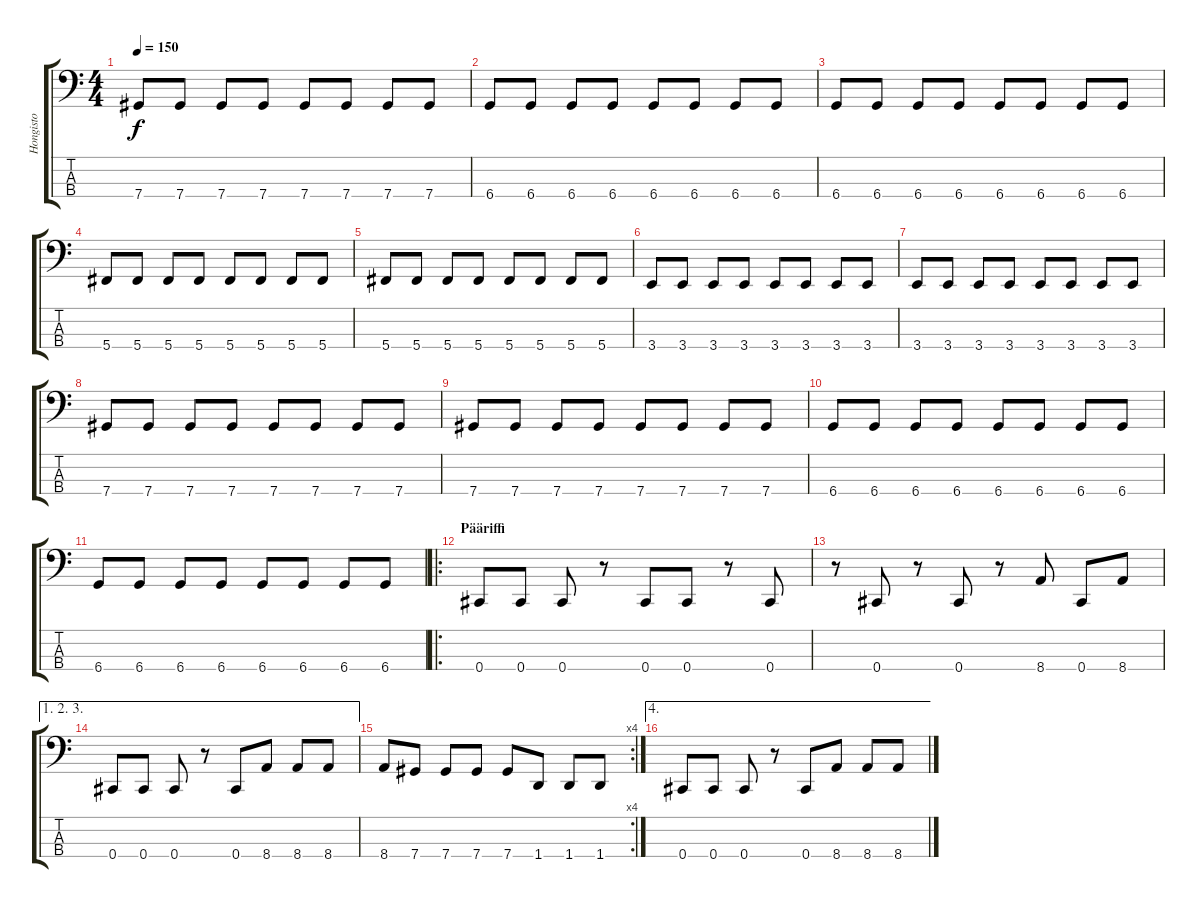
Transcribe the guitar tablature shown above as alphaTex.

\track ("Hongisto" "Hongisto") {instrument electricbassfinger}
\staff {score tabs}
\tuning (Gb2 Db2 Ab1 Db1) {hide}
\ts (4 4)
\tempo 150
\clef f4
\ks c
7.4.8{dy f} 7.4.8 7.4.8 7.4.8 7.4.8 7.4.8 7.4.8 7.4.8 |
6.4.8 6.4.8 6.4.8 6.4.8 6.4.8 6.4.8 6.4.8 6.4.8 |
6.4.8 6.4.8 6.4.8 6.4.8 6.4.8 6.4.8 6.4.8 6.4.8 |
5.4.8 5.4.8 5.4.8 5.4.8 5.4.8 5.4.8 5.4.8 5.4.8 |
5.4.8 5.4.8 5.4.8 5.4.8 5.4.8 5.4.8 5.4.8 5.4.8 |
3.4.8 3.4.8 3.4.8 3.4.8 3.4.8 3.4.8 3.4.8 3.4.8 |
3.4.8 3.4.8 3.4.8 3.4.8 3.4.8 3.4.8 3.4.8 3.4.8 |
7.4.8 7.4.8 7.4.8 7.4.8 7.4.8 7.4.8 7.4.8 7.4.8 |
7.4.8 7.4.8 7.4.8 7.4.8 7.4.8 7.4.8 7.4.8 7.4.8 |
6.4.8 6.4.8 6.4.8 6.4.8 6.4.8 6.4.8 6.4.8 6.4.8 |
6.4.8 6.4.8 6.4.8 6.4.8 6.4.8 6.4.8 6.4.8 6.4.8 |
\ro
\section ("" "Pääriffi")
0.4.8 0.4.8 0.4.8 r.8 0.4.8 0.4.8 r.8 0.4.8 |
r.8 0.4.8 r.8 0.4.8 r.8 8.4.8 0.4.8 8.4.8 |
\ae (1 2 3)
0.4.8 0.4.8 0.4.8 r.8 0.4.8 8.4.8 8.4.8 8.4.8 |
\rc 4
8.4.8 7.4.8 7.4.8 7.4.8 7.4.8 1.4.8 1.4.8 1.4.8 |
\ae 4
0.4.8 0.4.8 0.4.8 r.8 0.4.8 8.4.8 8.4.8 8.4.8
